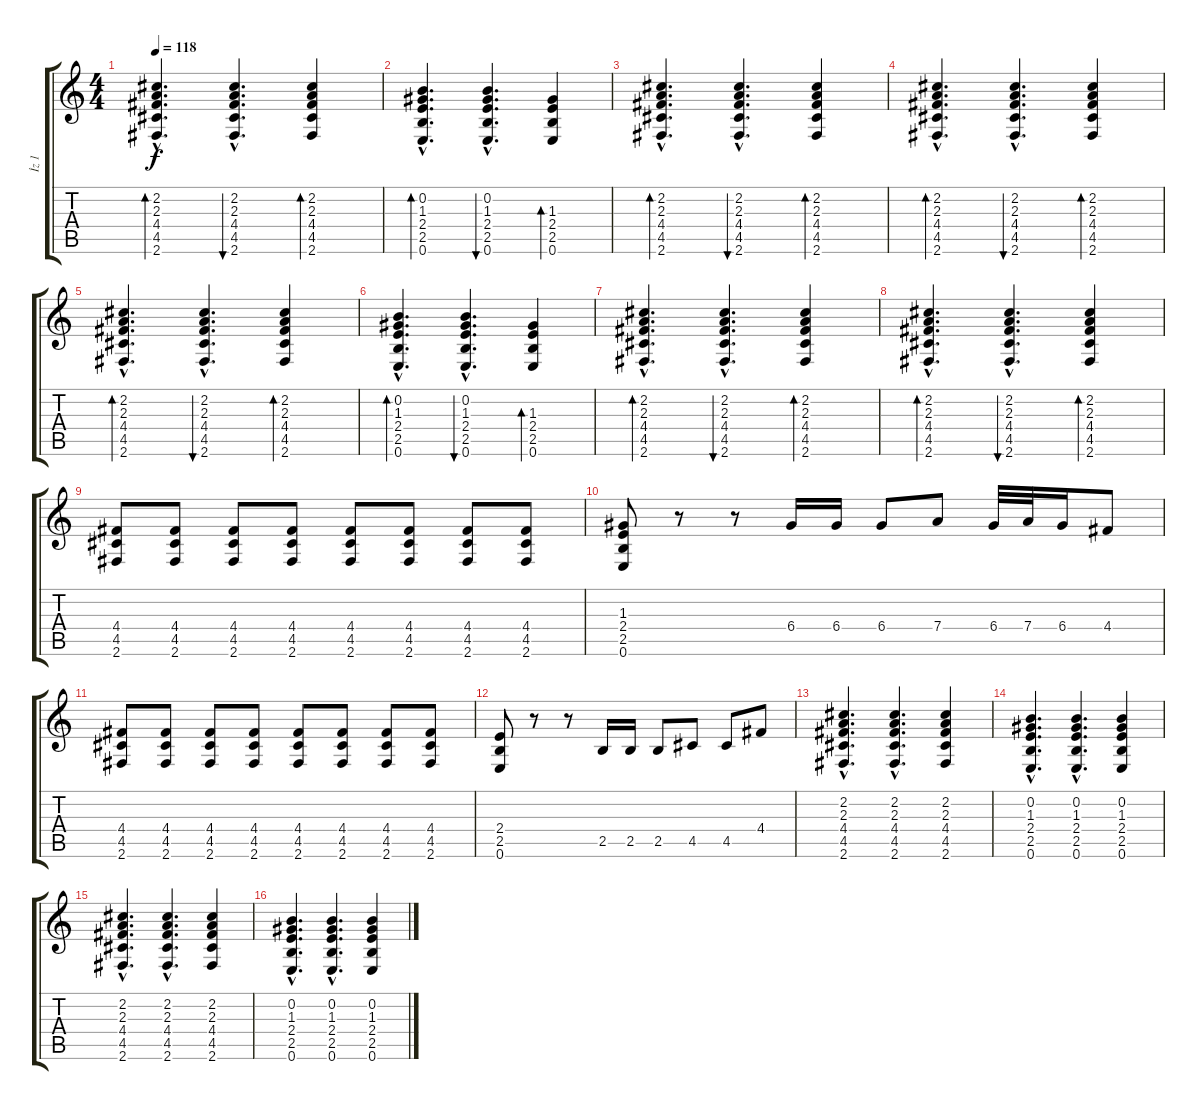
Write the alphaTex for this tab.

\track ("İz 1" "İz 1") {instrument distortionguitar}
\staff {score tabs}
\tuning (E4 B3 G3 D3 A2 E2) {hide}
\ts (4 4)
\tempo 118
\clef g2
\ks c
(2.2{hac} 2.3{hac} 4.4{hac} 4.5{hac} 2.6{hac}).4{d bd 60 dy f} (2.2{hac} 2.3{hac} 4.4{hac} 4.5{hac} 2.6{hac}).4{d bu 60} (2.2 2.3 4.4 4.5 2.6).4{bd 60} |
(0.2{hac} 1.3{hac} 2.4{hac} 2.5{hac} 0.6{hac}).4{d bd 60} (0.2{hac} 1.3{hac} 2.4{hac} 2.5{hac} 0.6{hac}).4{d bu 60} (1.3 2.4 2.5 0.6).4{bd 60} |
(2.2{hac} 2.3{hac} 4.4{hac} 4.5{hac} 2.6{hac}).4{d bd 60} (2.2{hac} 2.3{hac} 4.4{hac} 4.5{hac} 2.6{hac}).4{d bu 60} (2.2 2.3 4.4 4.5 2.6).4{bd 60} |
(2.2{hac} 2.3{hac} 4.4{hac} 4.5{hac} 2.6{hac}).4{d bd 60} (2.2{hac} 2.3{hac} 4.4{hac} 4.5{hac} 2.6{hac}).4{d bu 60} (2.2 2.3 4.4 4.5 2.6).4{bd 60} |
(2.2{hac} 2.3{hac} 4.4{hac} 4.5{hac} 2.6{hac}).4{d bd 60} (2.2{hac} 2.3{hac} 4.4{hac} 4.5{hac} 2.6{hac}).4{d bu 60} (2.2 2.3 4.4 4.5 2.6).4{bd 60} |
(0.2{hac} 1.3{hac} 2.4{hac} 2.5{hac} 0.6{hac}).4{d bd 60} (0.2{hac} 1.3{hac} 2.4{hac} 2.5{hac} 0.6{hac}).4{d bu 60} (1.3 2.4 2.5 0.6).4{bd 60} |
(2.2{hac} 2.3{hac} 4.4{hac} 4.5{hac} 2.6{hac}).4{d bd 60} (2.2{hac} 2.3{hac} 4.4{hac} 4.5{hac} 2.6{hac}).4{d bu 60} (2.2 2.3 4.4 4.5 2.6).4{bd 60} |
(2.2{hac} 2.3{hac} 4.4{hac} 4.5{hac} 2.6{hac}).4{d bd 60} (2.2{hac} 2.3{hac} 4.4{hac} 4.5{hac} 2.6{hac}).4{d bu 60} (2.2 2.3 4.4 4.5 2.6).4{bd 60} |
(4.4 4.5 2.6).8{volume 5} (4.4 4.5 2.6).8{volume 13} (4.4 4.5 2.6).8 (4.4 4.5 2.6).8 (4.4 4.5 2.6).8 (4.4 4.5 2.6).8 (4.4 4.5 2.6).8 (4.4 4.5 2.6).8 |
(1.3 2.4 2.5 0.6).8 r.8 r.8 6.4.16{instrument distortionguitar} 6.4.16 6.4.8 7.4.8 6.4.32 7.4.32 6.4.16 4.4.8 |
(4.4 4.5 2.6).8{volume 5} (4.4 4.5 2.6).8{volume 13} (4.4 4.5 2.6).8 (4.4 4.5 2.6).8 (4.4 4.5 2.6).8 (4.4 4.5 2.6).8 (4.4 4.5 2.6).8 (4.4 4.5 2.6).8 |
(2.4 2.5 0.6).8 r.8 r.8 2.5.16 2.5.16 2.5.8 4.5.8 4.5.8 4.4.8 |
(2.2{hac} 2.3{hac} 4.4{hac} 4.5{hac} 2.6{hac}).4{d volume 10} (2.2{hac} 2.3{hac} 4.4{hac} 4.5{hac} 2.6{hac}).4{d} (2.2 2.3 4.4 4.5 2.6).4 |
(0.2{hac} 1.3{hac} 2.4{hac} 2.5{hac} 0.6{hac}).4{d} (0.2{hac} 1.3{hac} 2.4{hac} 2.5{hac} 0.6{hac}).4{d} (0.2 1.3 2.4 2.5 0.6).4 |
(2.2{hac} 2.3{hac} 4.4{hac} 4.5{hac} 2.6{hac}).4{d} (2.2{hac} 2.3{hac} 4.4{hac} 4.5{hac} 2.6{hac}).4{d} (2.2 2.3 4.4 4.5 2.6).4 |
(0.2{hac} 1.3{hac} 2.4{hac} 2.5{hac} 0.6{hac}).4{d} (0.2{hac} 1.3{hac} 2.4{hac} 2.5{hac} 0.6{hac}).4{d} (0.2 1.3 2.4 2.5 0.6).4
